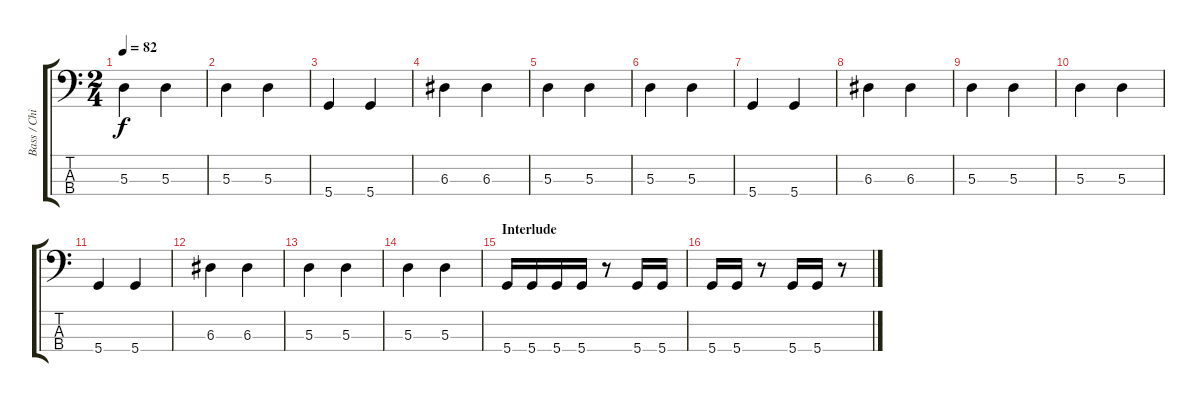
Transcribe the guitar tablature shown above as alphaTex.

\track ("Bass / Chi Cheng" "Bass / Chi") {instrument electricbassfinger}
\staff {score tabs}
\tuning (G2 D2 A1 D1) {hide}
\ts (2 4)
\tempo 82
\clef f4
\ks c
5.3.4{dy f} 5.3.4 |
5.3.4 5.3.4 |
5.4.4 5.4.4 |
6.3.4 6.3.4 |
5.3.4 5.3.4 |
5.3.4 5.3.4 |
5.4.4 5.4.4 |
6.3.4 6.3.4 |
5.3.4 5.3.4 |
5.3.4 5.3.4 |
5.4.4 5.4.4 |
6.3.4 6.3.4 |
5.3.4 5.3.4 |
5.3.4 5.3.4 |
\section ("" "Interlude")
5.4.16 5.4.16 5.4.16 5.4.16 r.8 5.4.16 5.4.16 |
5.4.16 5.4.16 r.8 5.4.16 5.4.16 r.8
